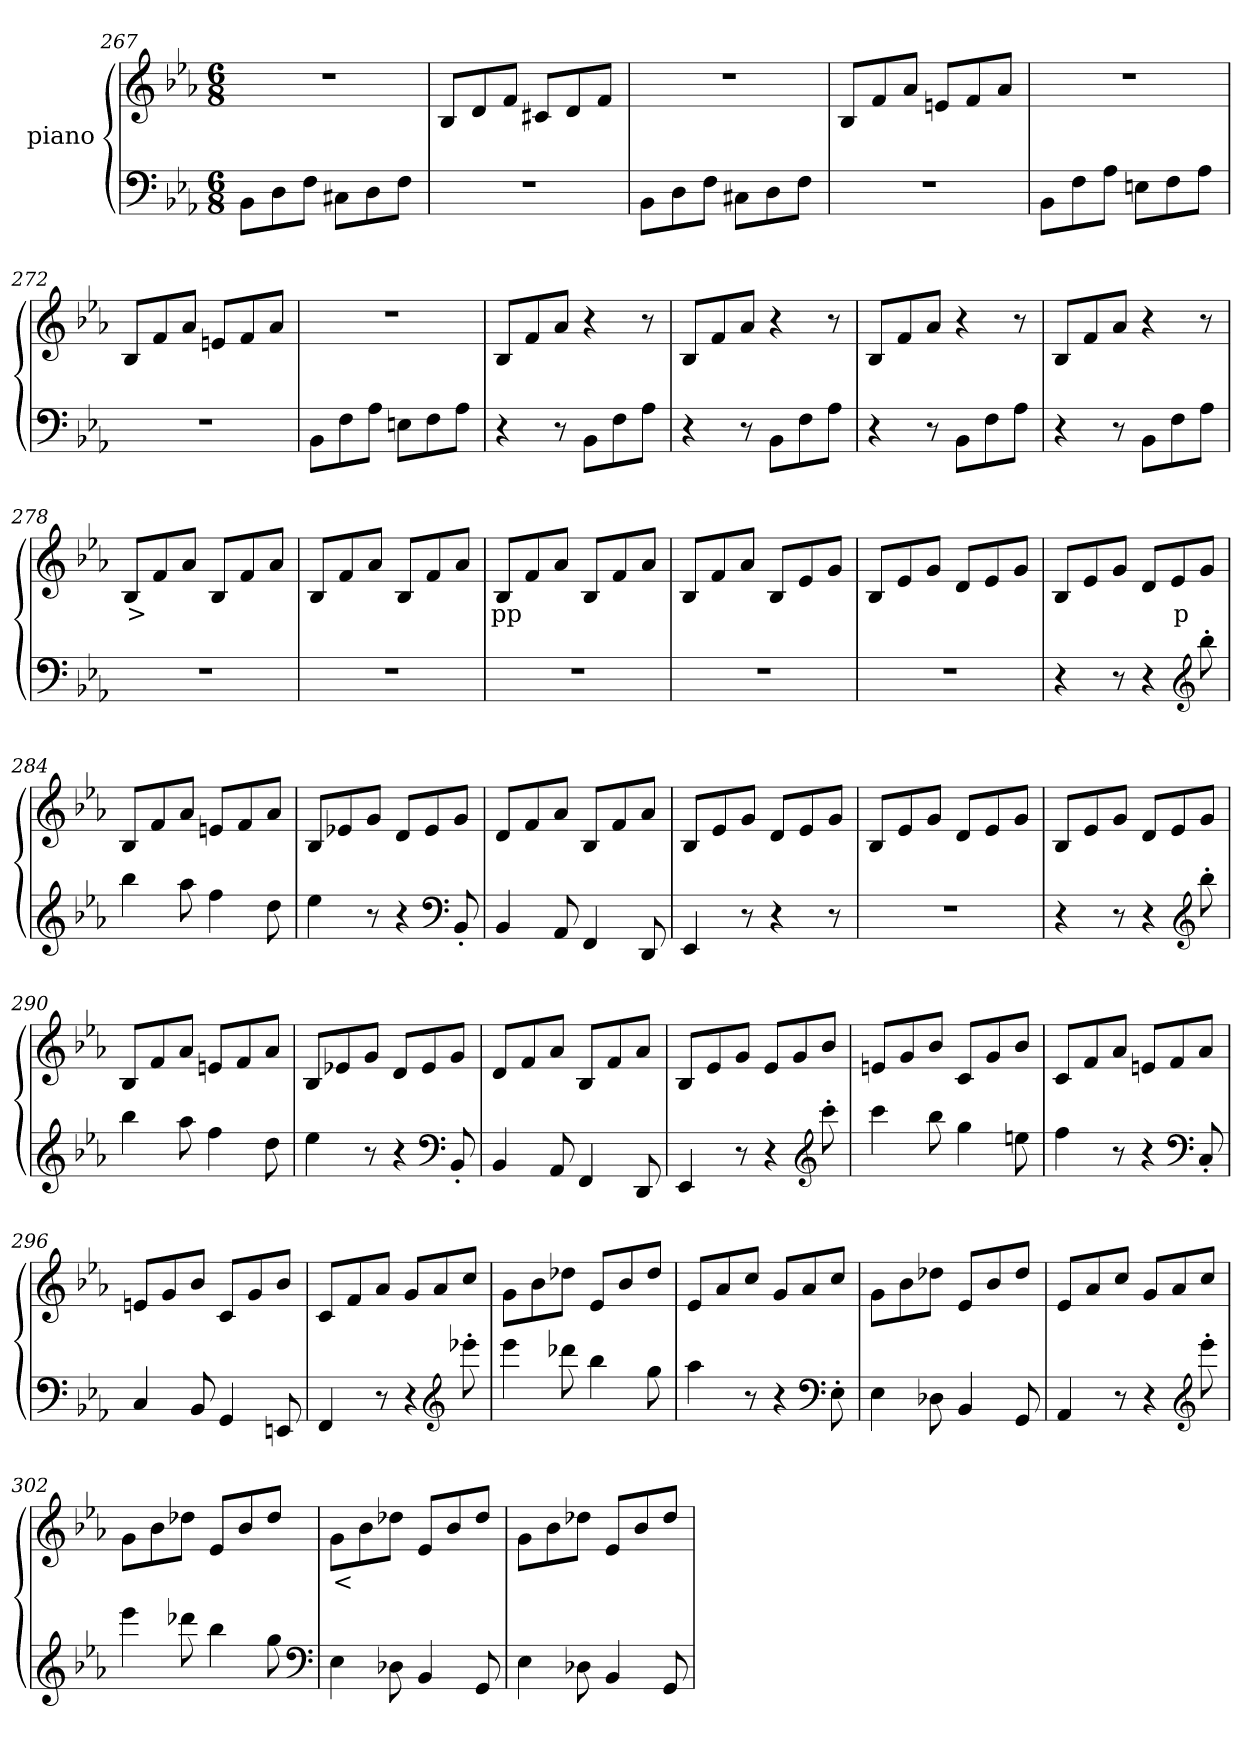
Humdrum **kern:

**kern	**kern	**text
*part2	*part1	*part1
*staff2	*staff1	*staff1
*	*I"piano	*
*clefF4	*clefG2	*
*k[b-e-a-]	*k[b-e-a-]	*
*E-:	*E-:	*
*M6/8	*M6/8	*
=267	=267	=267
8BB-L	2.r	p
8D	.	.
8FJ	.	.
8C#XL	.	.
8D	.	.
8FJ	.	.
=268	=268	=268
2.r	8B-L	.
.	8d	.
.	8fJ	.
.	8c#XL	.
.	8d	.
.	8fJ	.
=269	=269	=269
8BB-L	2.r	.
8D	.	.
8FJ	.	.
8C#XL	.	.
8D	.	.
8FJ	.	.
=270	=270	=270
2.r	8B-L	.
.	8f	.
.	8a-J	.
.	8enL	.
.	8f	.
.	8a-J	.
=271	=271	=271
8BB-L	2.r	.
8F	.	.
8A-J	.	.
8EnL	.	.
8F	.	.
8A-J	.	.
=272	=272	=272
2.r	8B-L	.
.	8f	.
.	8a-J	.
.	8enL	.
.	8f	.
.	8a-J	.
=273	=273	=273
8BB-L	2.r	.
8F	.	.
8A-J	.	.
8EnL	.	.
8F	.	.
8A-J	.	.
=274	=274	=274
4r	8B-L	.
.	8f	.
8r	8a-J	.
8BB-L	4r	<
8F	.	.
8A-J	8r	.
=275	=275	=275
4r	8B-L	.
.	8f	.
8r	8a-J	.
8BB-L	4r	.
8F	.	.
8A-J	8r	.
=276	=276	=276
4r	8B-L	.
.	8f	.
8r	8a-J	.
8BB-L	4r	.
8F	.	.
8A-J	8r	.
=277	=277	=277
4r	8B-L	.
.	8f	.
8r	8a-J	.
8BB-L	4r	.
8F	.	.
8A-J	8r	.
=278	=278	=278
2.r	8B-L	>
.	8f	.
.	8a-J	.
.	8B-L	.
.	8f	.
.	8a-J	.
=279	=279	=279
2.r	8B-L	.
.	8f	.
.	8a-J	.
.	8B-L	.
.	8f	.
.	8a-J	.
=280	=280	=280
2.r	8B-L	pp
.	8f	.
.	8a-J	.
.	8B-L	.
.	8f	.
.	8a-J	.
=281	=281	=281
2.r	8B-L	.
.	8f	.
.	8a-J	.
.	8B-L	.
.	8e-	.
.	8gJ	.
=282	=282	=282
2.r	8B-L	.
.	8e-	.
.	8gJ	.
.	8dL	.
.	8e-	.
.	8gJ	.
=283	=283	=283
4r	8B-L	.
.	8e-	.
8r	8gJ	.
4r	8dL	.
.	8e-	p
*clefG2	*	*
8bb-'>	8gJ	.
=284	=284	=284
4bb-	8B-L	.
.	8f	.
8aa-	8a-J	.
4ff	8enL	.
.	8f	.
8dd	8a-J	.
=285	=285	=285
4ee-	8B-L	.
.	8e-X	.
8r	8gJ	.
4r	8dL	.
.	8e-	.
*clefF4	*	*
8BB-'>	8gJ	.
=286	=286	=286
4BB-	8dL	.
.	8f	.
8AA-	8a-J	.
4FF	8B-L	.
.	8f	.
8DD	8a-J	.
=287	=287	=287
4EE-	8B-L	.
.	8e-	.
8r	8gJ	.
4r	8dL	.
.	8e-	.
8r	8gJ	.
=288	=288	=288
2.r	8B-L	.
.	8e-	.
.	8gJ	.
.	8dL	.
.	8e-	.
.	8gJ	.
=289	=289	=289
4r	8B-L	.
.	8e-	.
8r	8gJ	.
4r	8dL	.
.	8e-	.
*clefG2	*	*
8bb-'>	8gJ	.
=290	=290	=290
4bb-	8B-L	.
.	8f	.
8aa-	8a-J	.
4ff	8enL	.
.	8f	.
8dd	8a-J	.
=291	=291	=291
4ee-	8B-L	.
.	8e-X	.
8r	8gJ	.
4r	8dL	.
.	8e-	.
*clefF4	*	*
8BB-'>	8gJ	.
=292	=292	=292
4BB-	8dL	.
.	8f	.
8AA-	8a-J	.
4FF	8B-L	.
.	8f	.
8DD	8a-J	.
=293	=293	=293
4EE-	8B-L	.
.	8e-	.
8r	8gJ	.
4r	8e-L	.
.	8g	.
*clefG2	*	*
8ccc'>	8b-J	.
=294	=294	=294
4ccc	8enL	.
.	8g	.
8bb-	8b-J	.
4gg	8cL	.
.	8g	.
8een	8b-J	.
=295	=295	=295
4ff	8cL	.
.	8f	.
8r	8a-J	.
4r	8enL	.
.	8f	.
*clefF4	*	*
8C'>	8a-J	.
=296	=296	=296
4C	8enL	.
.	8g	.
8BB-	8b-J	.
4GG	8cL	.
.	8g	.
8EEn	8b-J	.
=297	=297	=297
4FF	8cL	.
.	8f	.
8r	8a-J	.
4r	8gL	.
.	8a-	.
*clefG2	*	*
8eee-X'>	8ccJ	.
=298	=298	=298
4eee-	8gL	.
.	8b-	.
8ddd-X	8dd-XJ	.
4bb-	8e-L	.
.	8b-	.
8gg	8dd-J	.
=299	=299	=299
4aa-	8e-L	.
.	8a-	.
8r	8ccJ	.
4r	8gL	.
.	8a-	.
*clefF4	*	*
8E-'>	8ccJ	.
=300	=300	=300
4E-	8gL	.
.	8b-	.
8D-X	8dd-XJ	.
4BB-	8e-L	.
.	8b-	.
8GG	8dd-J	.
=301	=301	=301
4AA-	8e-L	.
.	8a-	.
8r	8ccJ	.
4r	8gL	.
.	8a-	.
*clefG2	*	*
8eee-'>	8ccJ	.
=302	=302	=302
4eee-	8gL	.
.	8b-	.
8ddd-X	8dd-XJ	.
4bb-	8e-L	.
.	8b-	.
8gg	8dd-J	.
*clefF4	*	*
=303	=303	=303
4E-	8gL	<
.	8b-	.
8D-X	8dd-XJ	.
4BB-	8e-L	.
.	8b-	.
8GG	8dd-J	.
=304	=304	=304
4E-	8gL	.
.	8b-	.
8D-X	8dd-XJ	.
4BB-	8e-L	.
.	8b-	.
8GG	8dd-J	.
=	=	=
*-	*-	*-
